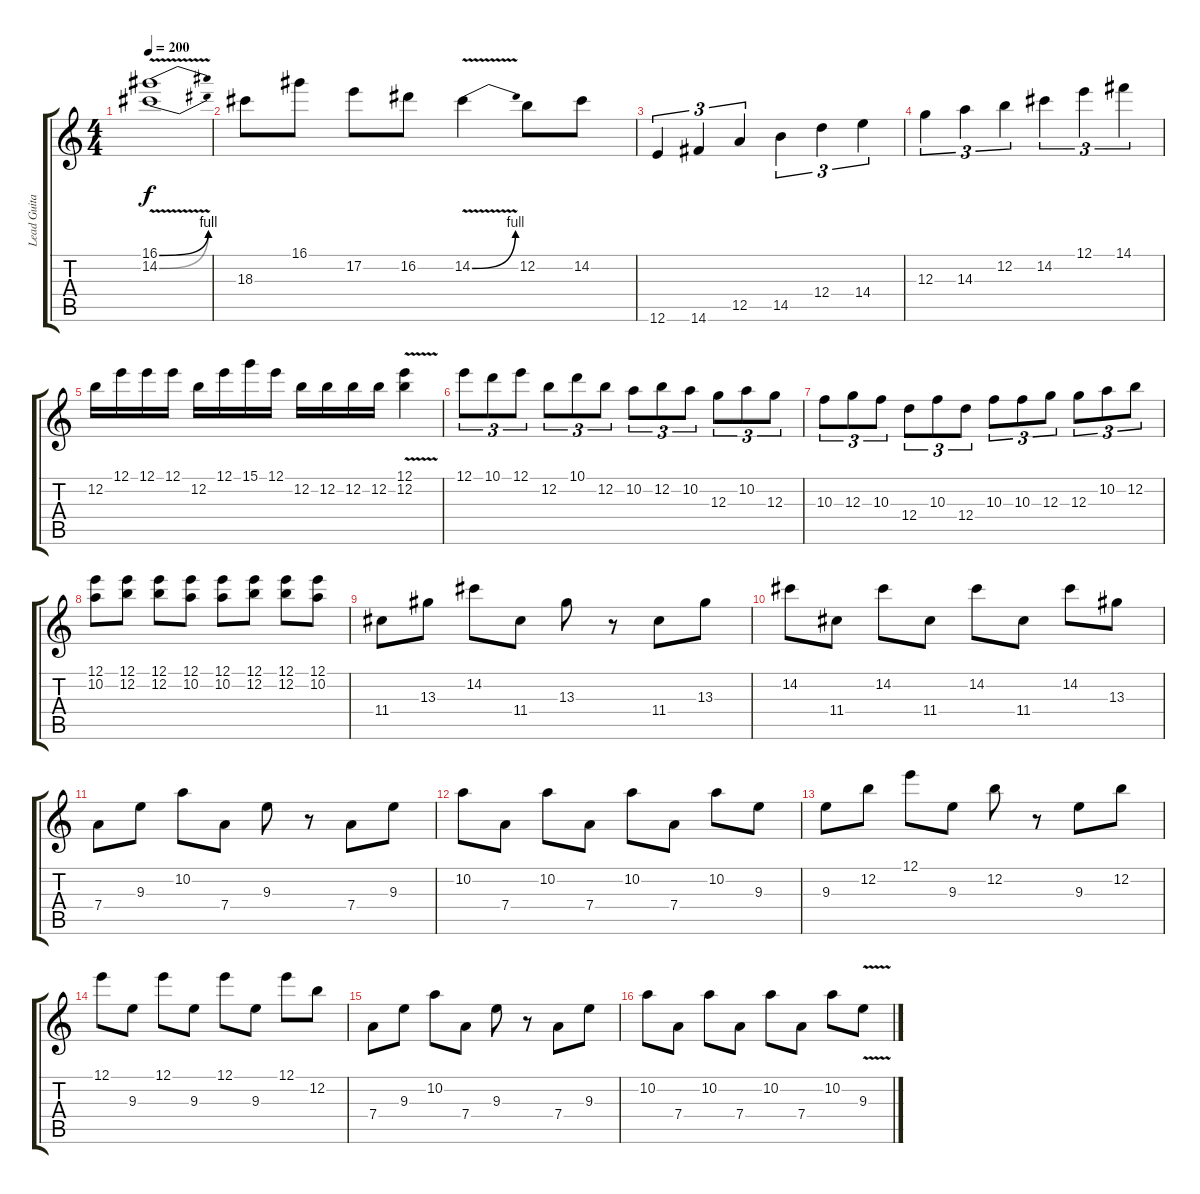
\track ("Lead Guitar" "Lead Guita") {instrument distortionguitar}
\staff {score tabs}
\tuning (E4 B3 G3 D3 A2 E2) {hide}
\ts (4 4)
\tempo 200
\clef g2
\ks c
(16.1{be (bend 0 0 60 4) v} 14.2{be (bend 0 0 60 4)}).1{dy f} |
18.3.8 16.1.8 17.2.8 16.2.8 14.2{be (bend 0 0 60 4) v}.4 12.2.8 14.2.8 |
12.6.4{tu (3 2)} 14.6.4{tu (3 2)} 12.5.4{tu (3 2)} 14.5.4{tu (3 2)} 12.4.4{tu (3 2)} 14.4.4{tu (3 2)} |
12.3.4{tu (3 2)} 14.3.4{tu (3 2)} 12.2.4{tu (3 2)} 14.2.4{tu (3 2)} 12.1.4{tu (3 2)} 14.1.4{tu (3 2)} |
12.2.16 12.1.16 12.1.16 12.1.16 12.2.16 12.1.16 15.1.16 12.1.16 12.2.16 12.2.16 12.2.16 12.2.16 (12.1{v} 12.2{v}).4 |
12.1.8{tu (3 2)} 10.1.8{tu (3 2)} 12.1.8{tu (3 2)} 12.2.8{tu (3 2)} 10.1.8{tu (3 2)} 12.2.8{tu (3 2)} 10.2.8{tu (3 2)} 12.2.8{tu (3 2)} 10.2.8{tu (3 2)} 12.3.8{tu (3 2)} 10.2.8{tu (3 2)} 12.3.8{tu (3 2)} |
10.3.8{tu (3 2)} 12.3.8{tu (3 2)} 10.3.8{tu (3 2)} 12.4.8{tu (3 2)} 10.3.8{tu (3 2)} 12.4.8{tu (3 2)} 10.3.8{tu (3 2)} 10.3.8{tu (3 2)} 12.3.8{tu (3 2)} 12.3.8{tu (3 2)} 10.2.8{tu (3 2)} 12.2.8{tu (3 2)} |
(12.1 10.2).8 (12.1 12.2).8 (12.1 12.2).8 (12.1 10.2).8 (12.1 10.2).8 (12.1 12.2).8 (12.1 12.2).8 (12.1 10.2).8 |
11.4.8 13.3.8 14.2.8 11.4.8 13.3.8 r.8 11.4.8 13.3.8 |
14.2.8 11.4.8 14.2.8 11.4.8 14.2.8 11.4.8 14.2.8 13.3.8 |
7.4.8 9.3.8 10.2.8 7.4.8 9.3.8 r.8 7.4.8 9.3.8 |
10.2.8 7.4.8 10.2.8 7.4.8 10.2.8 7.4.8 10.2.8 9.3.8 |
9.3.8 12.2.8 12.1.8 9.3.8 12.2.8 r.8 9.3.8 12.2.8 |
12.1.8 9.3.8 12.1.8 9.3.8 12.1.8 9.3.8 12.1.8 12.2.8 |
7.4.8 9.3.8 10.2.8 7.4.8 9.3.8 r.8 7.4.8 9.3.8 |
10.2.8 7.4.8 10.2.8 7.4.8 10.2.8 7.4.8 10.2.8 9.3{v}.8
